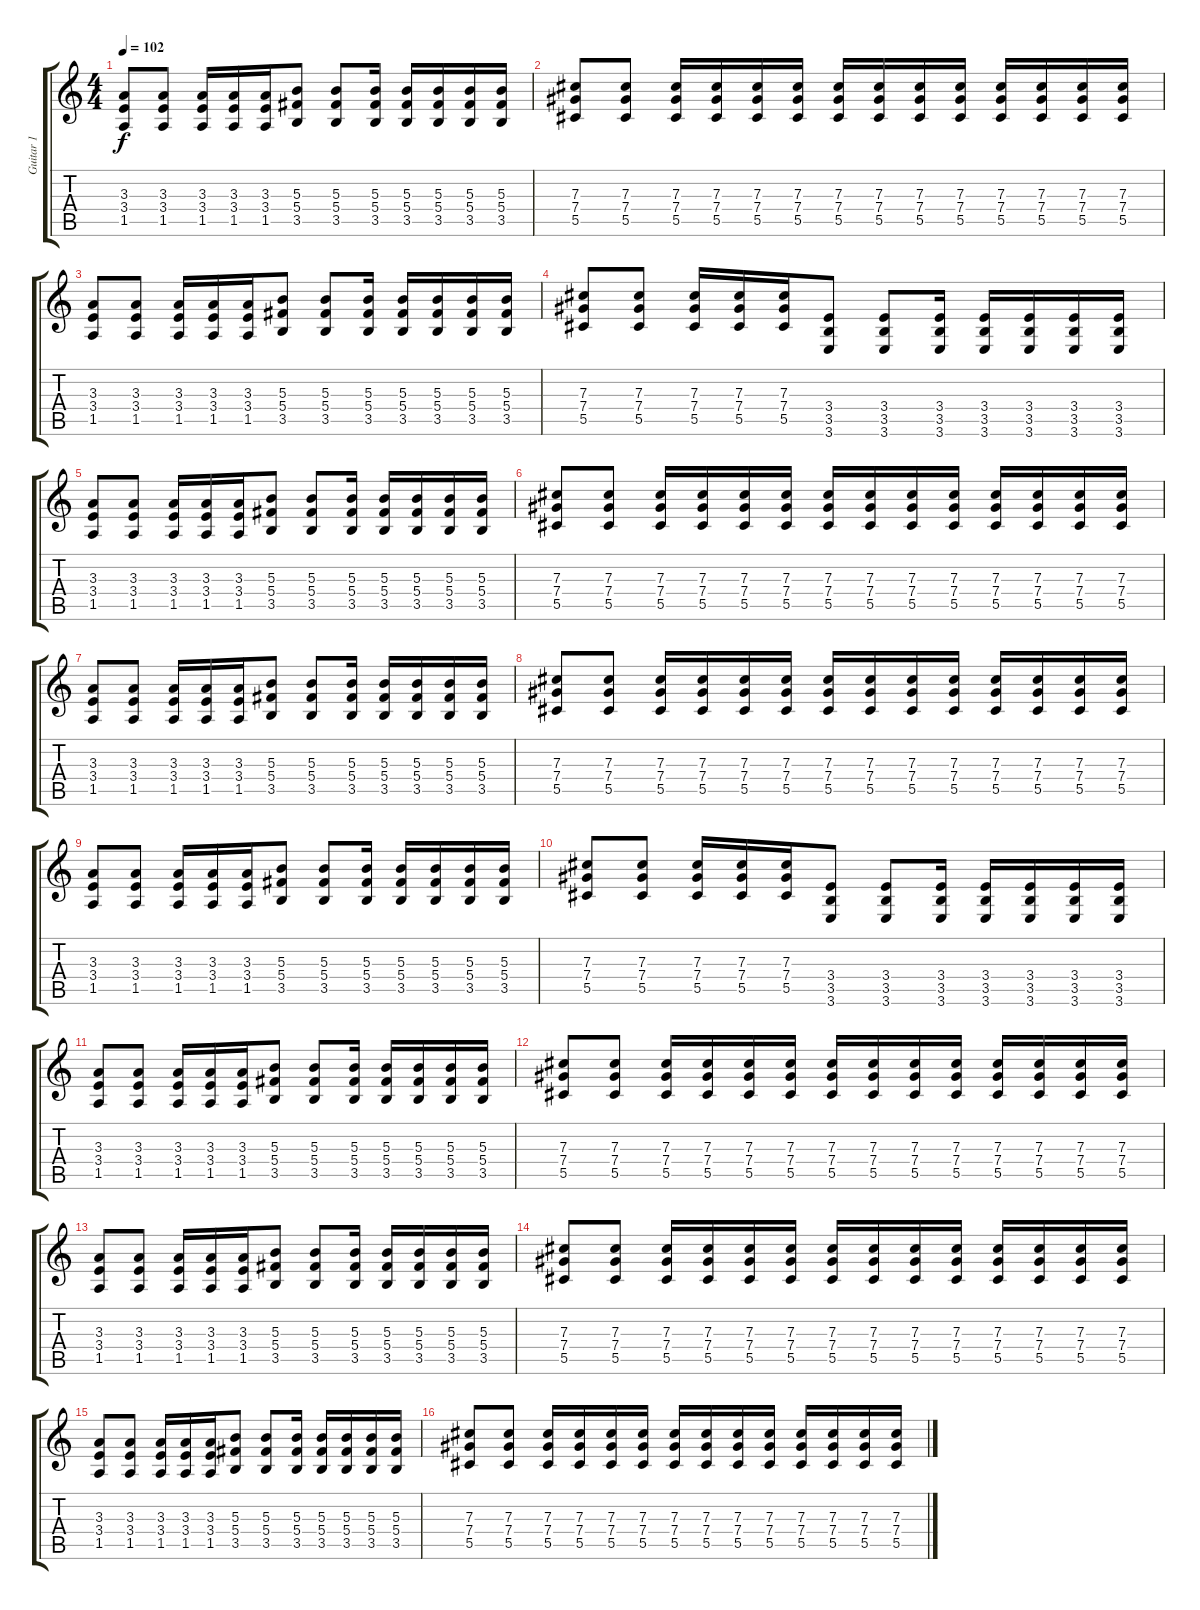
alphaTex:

\track ("Guitar 1" "Guitar 1") {instrument overdrivenguitar}
\staff {score tabs}
\tuning (Eb4 Bb3 Gb3 Db3 Ab2 Db2) {hide}
\ts (4 4)
\tempo 102
\clef g2
\ks c
(3.3 3.4 1.5).8{dy f} (3.3 3.4 1.5).8 (3.3 3.4 1.5).16 (3.3 3.4 1.5).16 (3.3 3.4 1.5).16 (5.3 5.4 3.5).8 (5.3 5.4 3.5).8 (5.3 5.4 3.5).16 (5.3 5.4 3.5).16 (5.3 5.4 3.5).16 (5.3 5.4 3.5).16 (5.3 5.4 3.5).16 |
(7.3 7.4 5.5).8 (7.3 7.4 5.5).8 (7.3 7.4 5.5).16 (7.3 7.4 5.5).16 (7.3 7.4 5.5).16 (7.3 7.4 5.5).16 (7.3 7.4 5.5).16 (7.3 7.4 5.5).16 (7.3 7.4 5.5).16 (7.3 7.4 5.5).16 (7.3 7.4 5.5).16 (7.3 7.4 5.5).16 (7.3 7.4 5.5).16 (7.3 7.4 5.5).16 |
(3.3 3.4 1.5).8 (3.3 3.4 1.5).8 (3.3 3.4 1.5).16 (3.3 3.4 1.5).16 (3.3 3.4 1.5).16 (5.3 5.4 3.5).8 (5.3 5.4 3.5).8 (5.3 5.4 3.5).16 (5.3 5.4 3.5).16 (5.3 5.4 3.5).16 (5.3 5.4 3.5).16 (5.3 5.4 3.5).16 |
(7.3 7.4 5.5).8 (7.3 7.4 5.5).8 (7.3 7.4 5.5).16 (7.3 7.4 5.5).16 (7.3 7.4 5.5).16 (3.4 3.5 3.6).8 (3.4 3.5 3.6).8 (3.4 3.5 3.6).16 (3.4 3.5 3.6).16 (3.4 3.5 3.6).16 (3.4 3.5 3.6).16 (3.4 3.5 3.6).16 |
(3.3 3.4 1.5).8 (3.3 3.4 1.5).8 (3.3 3.4 1.5).16 (3.3 3.4 1.5).16 (3.3 3.4 1.5).16 (5.3 5.4 3.5).8 (5.3 5.4 3.5).8 (5.3 5.4 3.5).16 (5.3 5.4 3.5).16 (5.3 5.4 3.5).16 (5.3 5.4 3.5).16 (5.3 5.4 3.5).16 |
(7.3 7.4 5.5).8 (7.3 7.4 5.5).8 (7.3 7.4 5.5).16 (7.3 7.4 5.5).16 (7.3 7.4 5.5).16 (7.3 7.4 5.5).16 (7.3 7.4 5.5).16 (7.3 7.4 5.5).16 (7.3 7.4 5.5).16 (7.3 7.4 5.5).16 (7.3 7.4 5.5).16 (7.3 7.4 5.5).16 (7.3 7.4 5.5).16 (7.3 7.4 5.5).16 |
(3.3 3.4 1.5).8 (3.3 3.4 1.5).8 (3.3 3.4 1.5).16 (3.3 3.4 1.5).16 (3.3 3.4 1.5).16 (5.3 5.4 3.5).8 (5.3 5.4 3.5).8 (5.3 5.4 3.5).16 (5.3 5.4 3.5).16 (5.3 5.4 3.5).16 (5.3 5.4 3.5).16 (5.3 5.4 3.5).16 |
(7.3 7.4 5.5).8 (7.3 7.4 5.5).8 (7.3 7.4 5.5).16 (7.3 7.4 5.5).16 (7.3 7.4 5.5).16 (7.3 7.4 5.5).16 (7.3 7.4 5.5).16 (7.3 7.4 5.5).16 (7.3 7.4 5.5).16 (7.3 7.4 5.5).16 (7.3 7.4 5.5).16 (7.3 7.4 5.5).16 (7.3 7.4 5.5).16 (7.3 7.4 5.5).16 |
(3.3 3.4 1.5).8 (3.3 3.4 1.5).8 (3.3 3.4 1.5).16 (3.3 3.4 1.5).16 (3.3 3.4 1.5).16 (5.3 5.4 3.5).8 (5.3 5.4 3.5).8 (5.3 5.4 3.5).16 (5.3 5.4 3.5).16 (5.3 5.4 3.5).16 (5.3 5.4 3.5).16 (5.3 5.4 3.5).16 |
(7.3 7.4 5.5).8 (7.3 7.4 5.5).8 (7.3 7.4 5.5).16 (7.3 7.4 5.5).16 (7.3 7.4 5.5).16 (3.4 3.5 3.6).8 (3.4 3.5 3.6).8 (3.4 3.5 3.6).16 (3.4 3.5 3.6).16 (3.4 3.5 3.6).16 (3.4 3.5 3.6).16 (3.4 3.5 3.6).16 |
(3.3 3.4 1.5).8 (3.3 3.4 1.5).8 (3.3 3.4 1.5).16 (3.3 3.4 1.5).16 (3.3 3.4 1.5).16 (5.3 5.4 3.5).8 (5.3 5.4 3.5).8 (5.3 5.4 3.5).16 (5.3 5.4 3.5).16 (5.3 5.4 3.5).16 (5.3 5.4 3.5).16 (5.3 5.4 3.5).16 |
(7.3 7.4 5.5).8 (7.3 7.4 5.5).8 (7.3 7.4 5.5).16 (7.3 7.4 5.5).16 (7.3 7.4 5.5).16 (7.3 7.4 5.5).16 (7.3 7.4 5.5).16 (7.3 7.4 5.5).16 (7.3 7.4 5.5).16 (7.3 7.4 5.5).16 (7.3 7.4 5.5).16 (7.3 7.4 5.5).16 (7.3 7.4 5.5).16 (7.3 7.4 5.5).16 |
(3.3 3.4 1.5).8 (3.3 3.4 1.5).8 (3.3 3.4 1.5).16 (3.3 3.4 1.5).16 (3.3 3.4 1.5).16 (5.3 5.4 3.5).8 (5.3 5.4 3.5).8 (5.3 5.4 3.5).16 (5.3 5.4 3.5).16 (5.3 5.4 3.5).16 (5.3 5.4 3.5).16 (5.3 5.4 3.5).16 |
(7.3 7.4 5.5).8 (7.3 7.4 5.5).8 (7.3 7.4 5.5).16 (7.3 7.4 5.5).16 (7.3 7.4 5.5).16 (7.3 7.4 5.5).16 (7.3 7.4 5.5).16 (7.3 7.4 5.5).16 (7.3 7.4 5.5).16 (7.3 7.4 5.5).16 (7.3 7.4 5.5).16 (7.3 7.4 5.5).16 (7.3 7.4 5.5).16 (7.3 7.4 5.5).16 |
(3.3 3.4 1.5).8 (3.3 3.4 1.5).8 (3.3 3.4 1.5).16 (3.3 3.4 1.5).16 (3.3 3.4 1.5).16 (5.3 5.4 3.5).8 (5.3 5.4 3.5).8 (5.3 5.4 3.5).16 (5.3 5.4 3.5).16 (5.3 5.4 3.5).16 (5.3 5.4 3.5).16 (5.3 5.4 3.5).16 |
(7.3 7.4 5.5).8 (7.3 7.4 5.5).8 (7.3 7.4 5.5).16 (7.3 7.4 5.5).16 (7.3 7.4 5.5).16 (7.3 7.4 5.5).16 (7.3 7.4 5.5).16 (7.3 7.4 5.5).16 (7.3 7.4 5.5).16 (7.3 7.4 5.5).16 (7.3 7.4 5.5).16 (7.3 7.4 5.5).16 (7.3 7.4 5.5).16 (7.3 7.4 5.5).16
